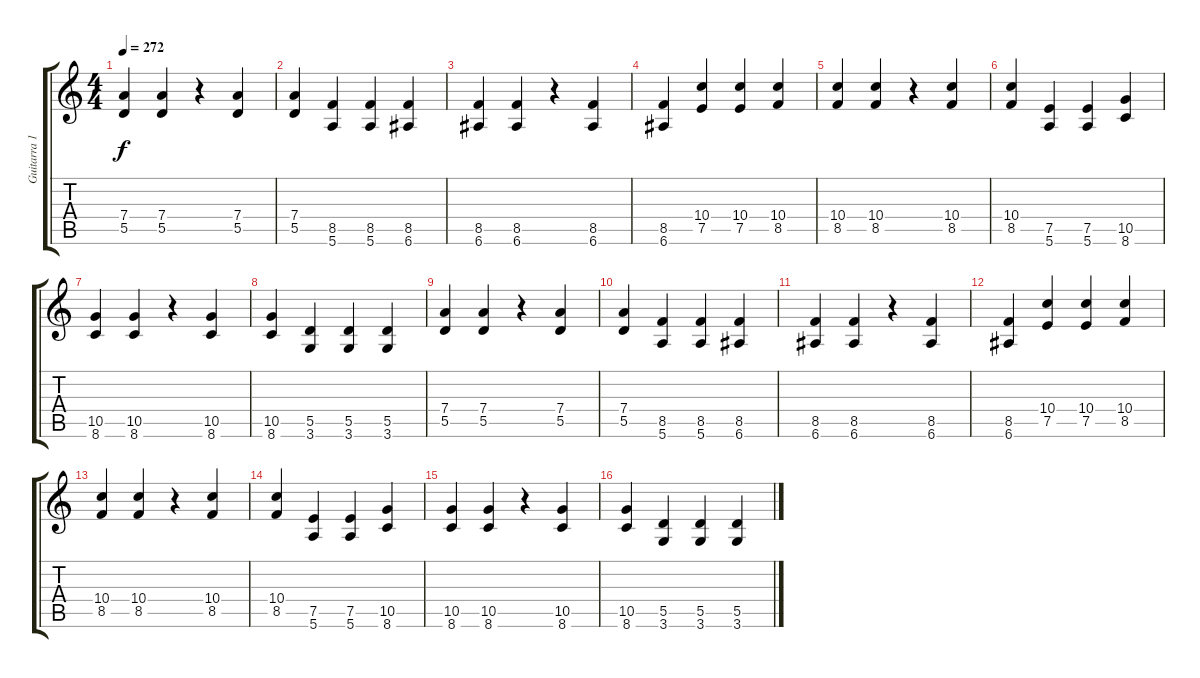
\track ("Guitarra 1 (Base)" "Guitarra 1") {instrument acousticguitarnylon}
\staff {score tabs}
\tuning (E4 B3 G3 D3 A2 E2) {hide}
\ts (4 4)
\tempo 272
\clef g2
\ks c
(7.4 5.5).4{dy f instrument distortionguitar} (7.4 5.5).4 r.4 (7.4 5.5).4 |
(7.4 5.5).4 (8.5 5.6).4 (8.5 5.6).4 (8.5 6.6).4 |
(8.5 6.6).4 (8.5 6.6).4 r.4 (8.5 6.6).4 |
(8.5 6.6).4 (10.4 7.5).4 (10.4 7.5).4 (10.4 8.5).4 |
(10.4 8.5).4 (10.4 8.5).4 r.4 (10.4 8.5).4 |
(10.4 8.5).4 (7.5 5.6).4 (7.5 5.6).4 (10.5 8.6).4 |
(10.5 8.6).4 (10.5 8.6).4 r.4 (10.5 8.6).4 |
(10.5 8.6).4 (5.5 3.6).4 (5.5 3.6).4 (5.5 3.6).4 |
(7.4 5.5).4 (7.4 5.5).4 r.4 (7.4 5.5).4 |
(7.4 5.5).4 (8.5 5.6).4 (8.5 5.6).4 (8.5 6.6).4 |
(8.5 6.6).4 (8.5 6.6).4 r.4 (8.5 6.6).4 |
(8.5 6.6).4 (10.4 7.5).4 (10.4 7.5).4 (10.4 8.5).4 |
(10.4 8.5).4 (10.4 8.5).4 r.4 (10.4 8.5).4 |
(10.4 8.5).4 (7.5 5.6).4 (7.5 5.6).4 (10.5 8.6).4 |
(10.5 8.6).4 (10.5 8.6).4 r.4 (10.5 8.6).4 |
(10.5 8.6).4 (5.5 3.6).4 (5.5 3.6).4 (5.5 3.6).4
